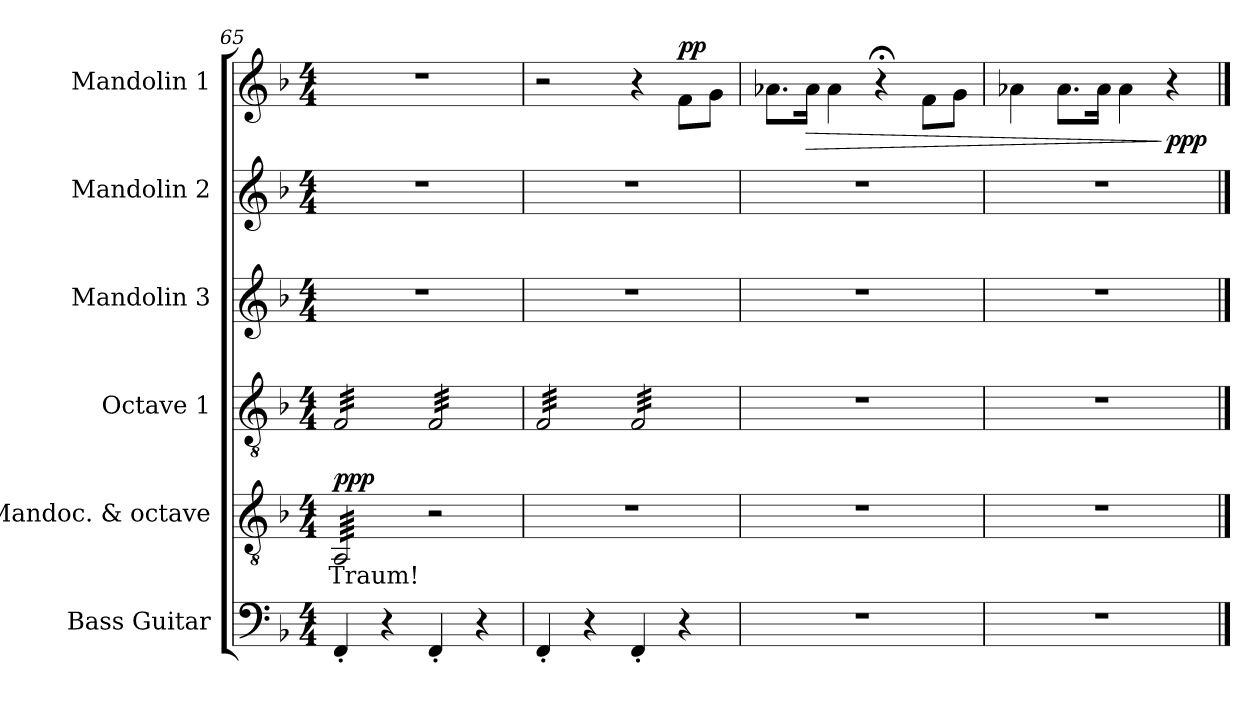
**kern	**kern	**text	**dynam	**kern	**kern	**kern	**kern	**dynam
*part6	*part5	*part5	*part5	*part4	*part3	*part2	*part1	*part1
*staff6	*staff5	*staff5	*staff5	*staff4	*staff3	*staff2	*staff1	*staff1
*I"Bass Guitar	*I"Mandoc. &amp; octave	*	*	*I"Octave 1	*I"Mandolin 3	*I"Mandolin 2	*I"Mandolin 1	*
*I'B. Guit.	*	*	*	*I'Octave 1	*I'Mdn. 3	*I'Mdn. 2	*I'Mdn. 1	*
*clefF4	*clefGv2	*	*	*clefGv2	*clefG2	*clefG2	*clefG2	*
*ITrd7c12	*	*	*	*	*	*	*	*
*k[b-]	*k[b-]	*	*	*k[b-]	*k[b-]	*k[b-]	*k[b-]	*
*M4/4	*M4/4	*	*	*M4/4	*M4/4	*M4/4	*M4/4	*
=65	=65	=65	=65	=65	=65	=65	=65	=65
!	!	!	!LO:DY:a	!	!	!	!	!
*	*tremolo	*	*	*	*	*	*	*
*	*	*	*	*tremolo	*	*	*	*
4FFF'/	64AA/LLLL	Traum!	ppp	32F/LLL	1r	1r	1r	.
.	64AA/	.	.	.	.	.	.	.
.	64AA/	.	.	32F/	.	.	.	.
.	64AA/	.	.	.	.	.	.	.
.	64AA/	.	.	32F/	.	.	.	.
.	64AA/	.	.	.	.	.	.	.
.	64AA/	.	.	32F/	.	.	.	.
.	64AA/	.	.	.	.	.	.	.
.	64AA/	.	.	32F/	.	.	.	.
.	64AA/	.	.	.	.	.	.	.
.	64AA/	.	.	32F/	.	.	.	.
.	64AA/	.	.	.	.	.	.	.
.	64AA/	.	.	32F/	.	.	.	.
.	64AA/	.	.	.	.	.	.	.
.	64AA/	.	.	32F/	.	.	.	.
.	64AA/	.	.	.	.	.	.	.
4r	64AA/	.	.	32F/	.	.	.	.
.	64AA/	.	.	.	.	.	.	.
.	64AA/	.	.	32F/	.	.	.	.
.	64AA/	.	.	.	.	.	.	.
.	64AA/	.	.	32F/	.	.	.	.
.	64AA/	.	.	.	.	.	.	.
.	64AA/	.	.	32F/	.	.	.	.
.	64AA/	.	.	.	.	.	.	.
.	64AA/	.	.	32F/	.	.	.	.
.	64AA/	.	.	.	.	.	.	.
.	64AA/	.	.	32F/	.	.	.	.
.	64AA/	.	.	.	.	.	.	.
.	64AA/	.	.	32F/	.	.	.	.
.	64AA/	.	.	.	.	.	.	.
.	64AA/	.	.	32F/JJJ	.	.	.	.
.	64AA/JJJJ	.	.	.	.	.	.	.
*	*Xtremolo	*	*	*	*	*	*	*
4FFF'/	2r	.	.	32F/LLL	.	.	.	.
.	.	.	.	32F/	.	.	.	.
.	.	.	.	32F/	.	.	.	.
.	.	.	.	32F/	.	.	.	.
.	.	.	.	32F/	.	.	.	.
.	.	.	.	32F/	.	.	.	.
.	.	.	.	32F/	.	.	.	.
.	.	.	.	32F/	.	.	.	.
4r	.	.	.	32F/	.	.	.	.
.	.	.	.	32F/	.	.	.	.
.	.	.	.	32F/	.	.	.	.
.	.	.	.	32F/	.	.	.	.
.	.	.	.	32F/	.	.	.	.
.	.	.	.	32F/	.	.	.	.
.	.	.	.	32F/	.	.	.	.
.	.	.	.	32F/JJJ	.	.	.	.
=66	=66	=66	=66	=66	=66	=66	=66	=66
4FFF'/	1r	.	.	32F/LLL	1r	1r	2r	.
.	.	.	.	32F/	.	.	.	.
.	.	.	.	32F/	.	.	.	.
.	.	.	.	32F/	.	.	.	.
.	.	.	.	32F/	.	.	.	.
.	.	.	.	32F/	.	.	.	.
.	.	.	.	32F/	.	.	.	.
.	.	.	.	32F/	.	.	.	.
4r	.	.	.	32F/	.	.	.	.
.	.	.	.	32F/	.	.	.	.
.	.	.	.	32F/	.	.	.	.
.	.	.	.	32F/	.	.	.	.
.	.	.	.	32F/	.	.	.	.
.	.	.	.	32F/	.	.	.	.
.	.	.	.	32F/	.	.	.	.
.	.	.	.	32F/JJJ	.	.	.	.
4FFF'/	.	.	.	32F/LLL	.	.	4r	.
.	.	.	.	32F/	.	.	.	.
.	.	.	.	32F/	.	.	.	.
.	.	.	.	32F/	.	.	.	.
.	.	.	.	32F/	.	.	.	.
.	.	.	.	32F/	.	.	.	.
.	.	.	.	32F/	.	.	.	.
.	.	.	.	32F/	.	.	.	.
!	!	!	!	!	!	!	!	!LO:DY:a
4r	.	.	.	32F/	.	.	8f\L	pp
.	.	.	.	32F/	.	.	.	.
.	.	.	.	32F/	.	.	.	.
.	.	.	.	32F/	.	.	.	.
.	.	.	.	32F/	.	.	8g\J	.
.	.	.	.	32F/	.	.	.	.
.	.	.	.	32F/	.	.	.	.
.	.	.	.	32F/JJJ	.	.	.	.
*	*	*	*	*Xtremolo	*	*	*	*
=67	=67	=67	=67	=67	=67	=67	=67	=67
1r	1r	.	.	1r	1r	1r	8.a-X\L	.
!	!	!	!	!	!	!	!	!LO:HP:b
.	.	.	.	.	.	.	16a-\Jk	>
.	.	.	.	.	.	.	4a-\	.
.	.	.	.	.	.	.	4r;<	.
.	.	.	.	.	.	.	8f\L	.
.	.	.	.	.	.	.	8g\J	.
=68	=68	=68	=68	=68	=68	=68	=68	=68
1r	1r	.	.	1r	1r	1r	4a-X\	.
.	.	.	.	.	.	.	8.a-\L	.
.	.	.	.	.	.	.	16a-\Jk	.
.	.	.	.	.	.	.	4a-\	.
!	!	!	!	!	!	!	!	!LO:DY:n=1:b
.	.	.	.	.	.	.	4r	] ppp
==	==	==	==	==	==	==	==	==
*-	*-	*-	*-	*-	*-	*-	*-	*-
